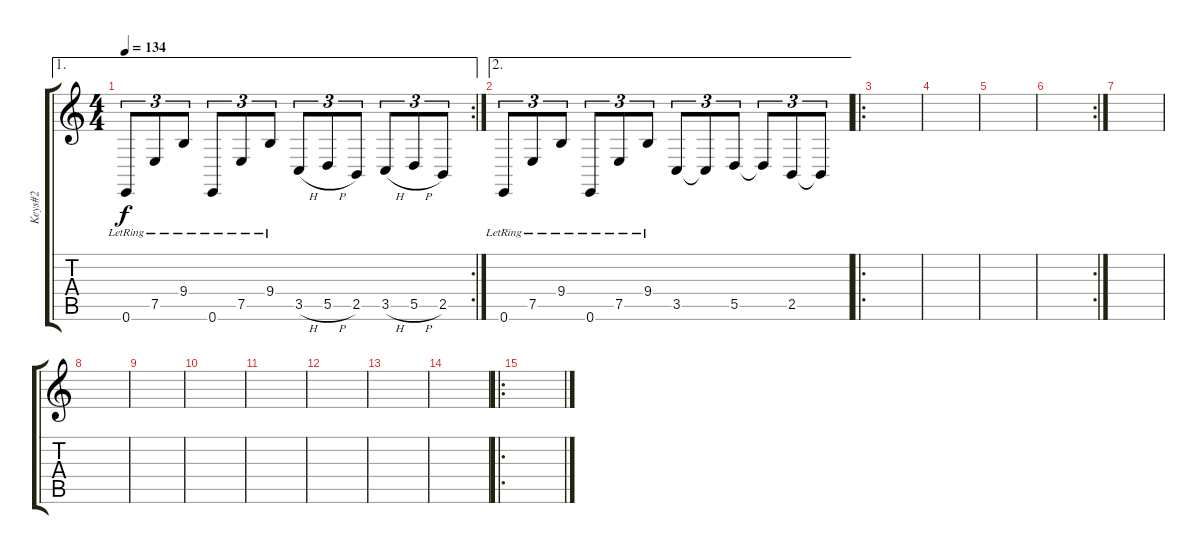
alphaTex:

\track ("Keys#2" "Keys#2") {instrument brightacousticpiano}
\staff {score tabs}
\tuning (E4 B3 G3 D3 A2 E2) {hide}
\ae 1
\rc 2
\ts (4 4)
\tempo 134
\clef g2
\ks c
0.6{lr}.8{tu (3 2) dy f} 7.5{lr}.8{tu (3 2)} 9.4{lr}.8{tu (3 2)} 0.6{lr}.8{tu (3 2)} 7.5{lr}.8{tu (3 2)} 9.4{lr}.8{tu (3 2)} 3.5{h}.8{tu (3 2)} 5.5{h}.8{tu (3 2)} 2.5.8{tu (3 2)} 3.5{h}.8{tu (3 2)} 5.5{h}.8{tu (3 2)} 2.5.8{tu (3 2)} |
\ae 2
0.6{lr}.8{tu (3 2) volume 15} 7.5{lr}.8{tu (3 2)} 9.4{lr}.8{tu (3 2)} 0.6{lr}.8{tu (3 2)} 7.5{lr}.8{tu (3 2)} 9.4{lr}.8{tu (3 2)} 3.5.8{tu (3 2)} 3.5{t}.8{tu (3 2)} 5.5.8{tu (3 2)} 5.5{t}.8{tu (3 2)} 2.5.8{tu (3 2)} 2.5{t}.8{tu (3 2)} |
\ro
|
|
|
\rc 2
|
|
|
|
|
|
|
|
|
\ro
